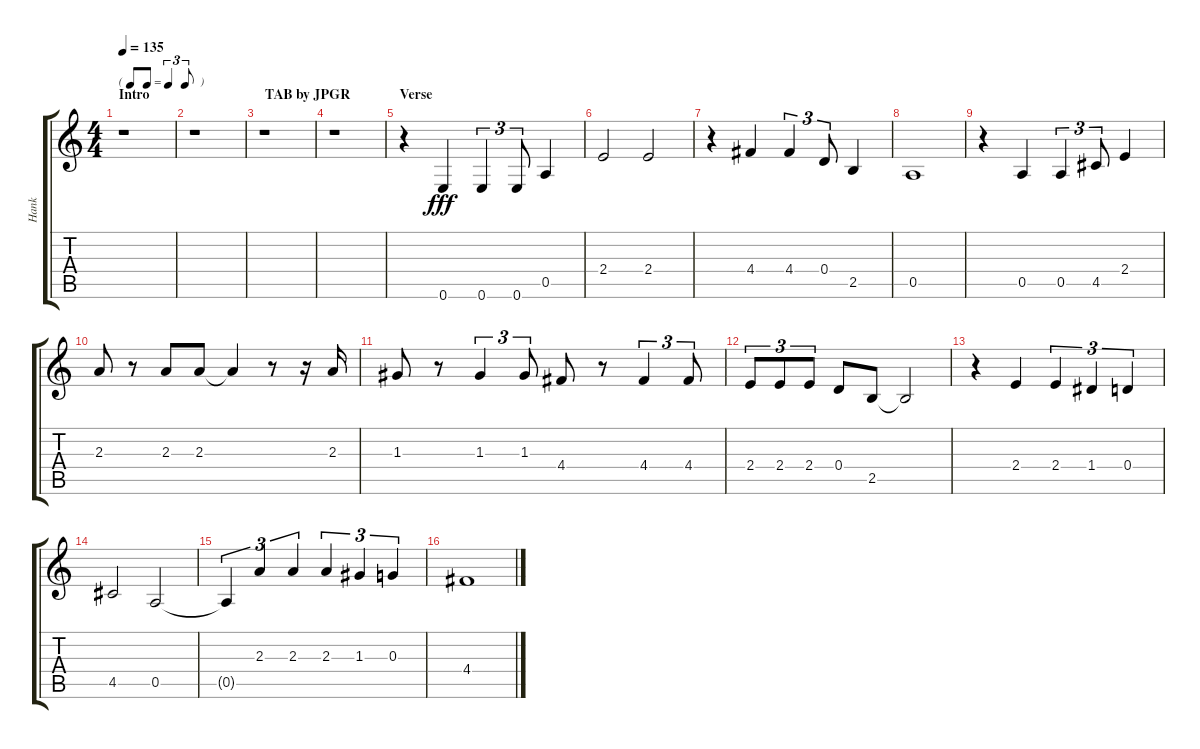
\track ("Hank" "Hank") {instrument electricguitarclean}
\staff {score tabs}
\tuning (E4 B3 G3 D3 A2 E2) {hide}
\ts (4 4)
\tf triplet8th
\section ("" "Intro                                 TAB by JPGR")
\tempo 135
\clef g2
\ks c
r.1{dy fff instrument electricguitarclean} |
r.1 |
r.1 |
r.1 |
\section ("" "Verse")
r.4 0.6.4 0.6.4{tu (3 2)} 0.6.8{tu (3 2)} 0.5.4 |
2.4.2 2.4.2 |
r.4 4.4.4 4.4.4{tu (3 2)} 0.4.8{tu (3 2)} 2.5.4 |
0.5.1 |
r.4 0.5.4 0.5.4{tu (3 2)} 4.5.8{tu (3 2)} 2.4.4 |
2.3.8 r.8 2.3.8 2.3.8 2.3{t}.4 r.8 r.16 2.3.16 |
1.3.8 r.8 1.3.4{tu (3 2)} 1.3.8{tu (3 2)} 4.4.8 r.8 4.4.4{tu (3 2)} 4.4.8{tu (3 2)} |
2.4.8{tu (3 2)} 2.4.8{tu (3 2)} 2.4.8{tu (3 2)} 0.4.8 2.5.8 2.5{t}.2 |
r.4 2.4.4 2.4.4{tu (3 2)} 1.4.4{tu (3 2)} 0.4.4{tu (3 2)} |
4.5.2 0.5.2 |
0.5{t}.4{tu (3 2)} 2.3.4{tu (3 2)} 2.3.4{tu (3 2)} 2.3.4{tu (3 2)} 1.3.4{tu (3 2)} 0.3.4{tu (3 2)} |
4.4.1
